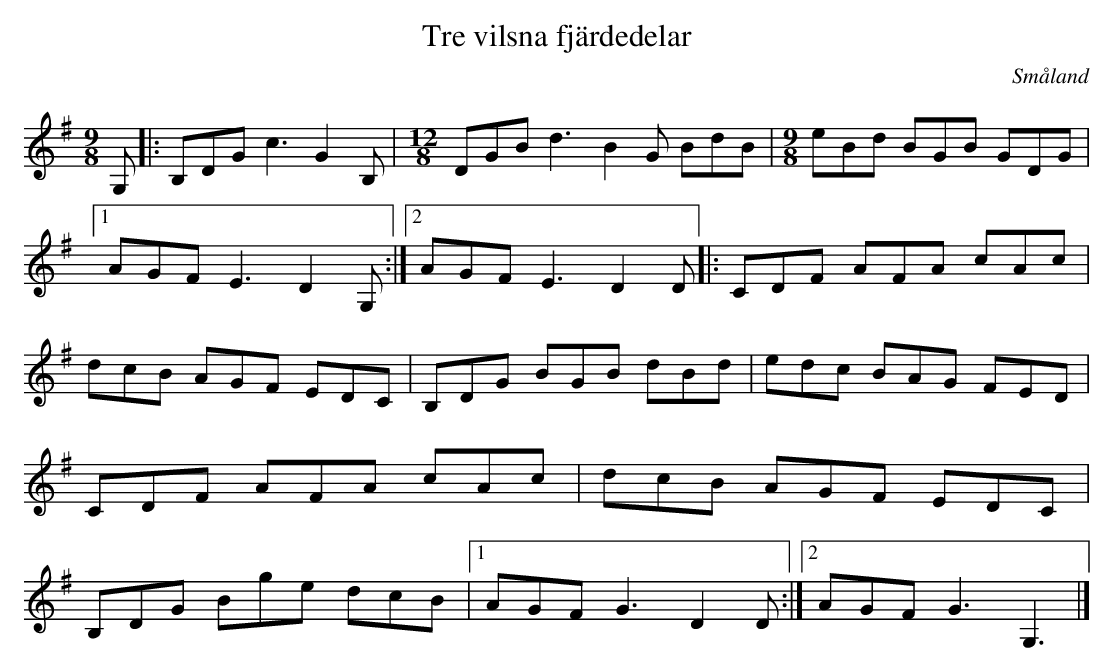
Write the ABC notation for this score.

X:1
T:Tre vilsna fjärdedelar
O:Småland
M:9/8
L:1/8
K:G
 G, |: B,DG c3 G2 B, |[M:12/8] DGB d3 B2 G BdB |[M:9/8] eBd BGB  GDG |1 AGF E3 D2 G, :|2 AGF E3 D2 D |: CDF AFA cAc | dcB AGF EDC | B,DG BGB dBd | edc BAG FED | CDF AFA cAc | dcB AGF EDC | B,DG Bge dcB |1 AGF G3 D2 D :|2 AGF G3 G,3 |]
